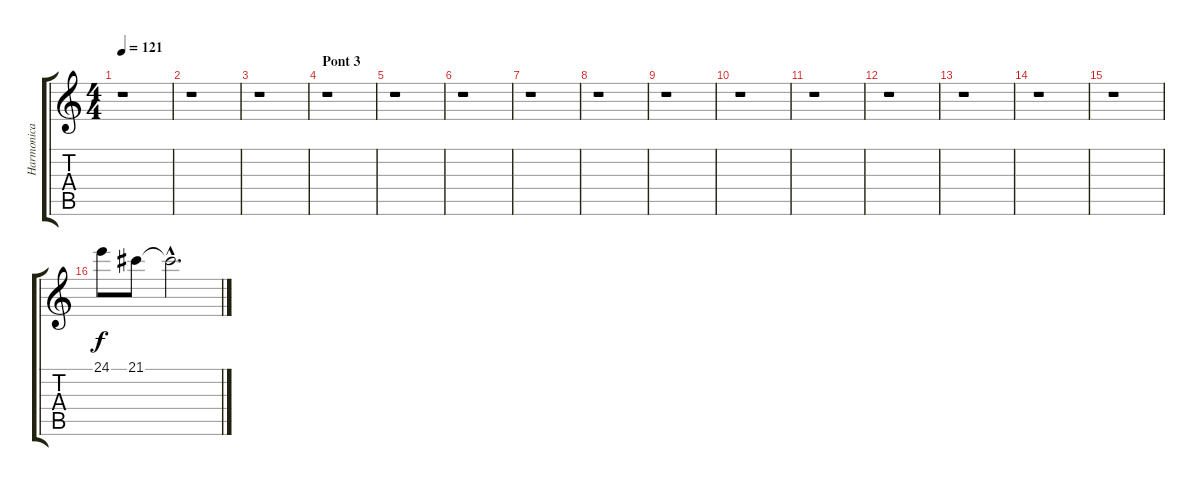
\track ("Harmonica" "Harmonica") {instrument harmonica}
\staff {score tabs}
\tuning (E4 B3 G3 D3 A2 E2) {hide}
\ts (4 4)
\tempo 121
\clef g2
\ks c
r.1{dy f} |
r.1 |
r.1 |
\section ("" "Pont 3")
r.1 |
r.1 |
r.1 |
r.1 |
r.1 |
r.1 |
r.1 |
r.1 |
r.1 |
r.1 |
r.1 |
r.1 |
24.1.8 21.1.8 21.1{hac t}.2{d}
